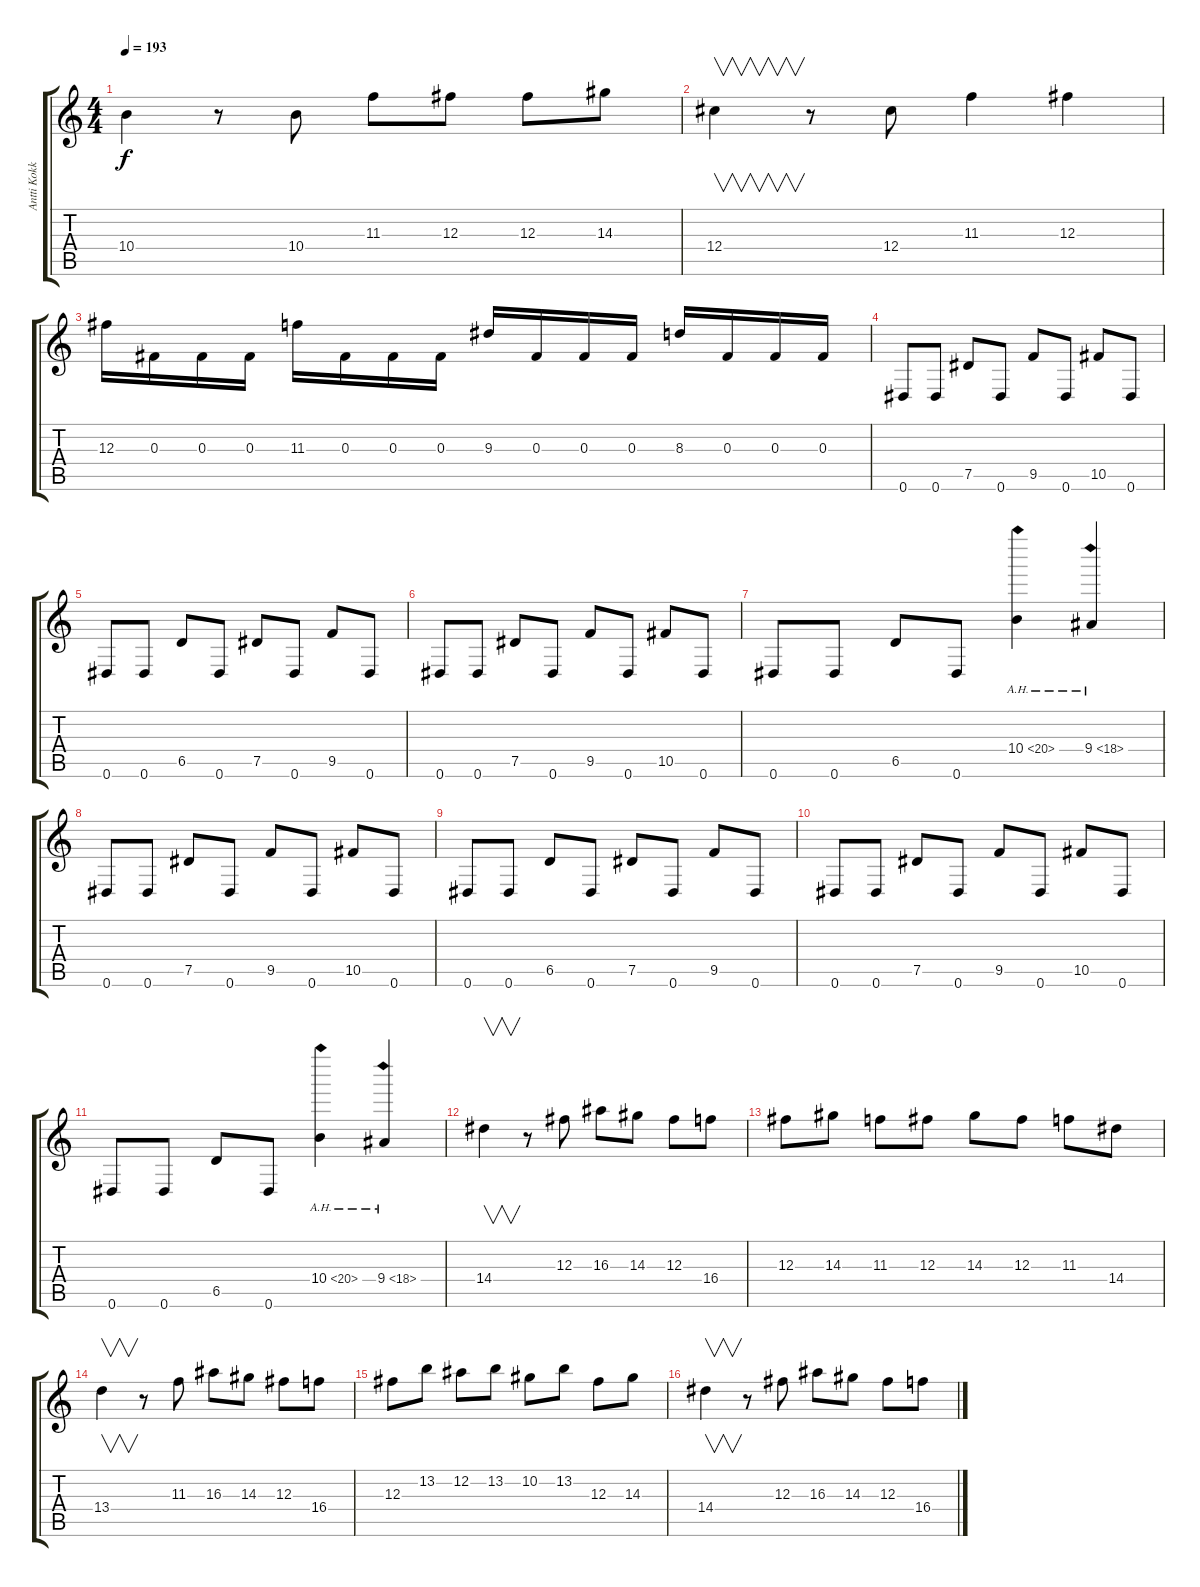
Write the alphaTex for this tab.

\track ("Antti Kokko" "Antti Kokk") {instrument overdrivenguitar}
\staff {score tabs}
\tuning (Eb4 Bb3 Gb3 Db3 Ab2 Eb2) {hide}
\ts (4 4)
\tempo 193
\clef g2
\ks c
10.4.4{dy f} r.8 10.4.8 11.3.8 12.3.8 12.3.8 14.3.8 |
12.4.4{v} r.8 12.4.8 11.3.4 12.3.4 |
12.3.16 0.3.16 0.3.16 0.3.16 11.3.16 0.3.16 0.3.16 0.3.16 9.3.16 0.3.16 0.3.16 0.3.16 8.3.16 0.3.16 0.3.16 0.3.16 |
0.6.8 0.6.8 7.5.8 0.6.8 9.5.8 0.6.8 10.5.8 0.6.8 |
0.6.8 0.6.8 6.5.8 0.6.8 7.5.8 0.6.8 9.5.8 0.6.8 |
0.6.8 0.6.8 7.5.8 0.6.8 9.5.8 0.6.8 10.5.8 0.6.8 |
0.6.8 0.6.8 6.5.8 0.6.8 10.4{ah 10}.4 9.4{ah 9}.4 |
0.6.8 0.6.8 7.5.8 0.6.8 9.5.8 0.6.8 10.5.8 0.6.8 |
0.6.8 0.6.8 6.5.8 0.6.8 7.5.8 0.6.8 9.5.8 0.6.8 |
0.6.8 0.6.8 7.5.8 0.6.8 9.5.8 0.6.8 10.5.8 0.6.8 |
0.6.8 0.6.8 6.5.8 0.6.8 10.4{ah 10}.4 9.4{ah 9}.4 |
14.4.4{v} r.8 12.3.8 16.3.8 14.3.8 12.3.8 16.4.8 |
12.3.8 14.3.8 11.3.8 12.3.8 14.3.8 12.3.8 11.3.8 14.4.8 |
13.4.4{v} r.8 11.3.8 16.3.8 14.3.8 12.3.8 16.4.8 |
12.3.8 13.2.8 12.2.8 13.2.8 10.2.8 13.2.8 12.3.8 14.3.8 |
14.4.4{v} r.8 12.3.8 16.3.8 14.3.8 12.3.8 16.4.8
